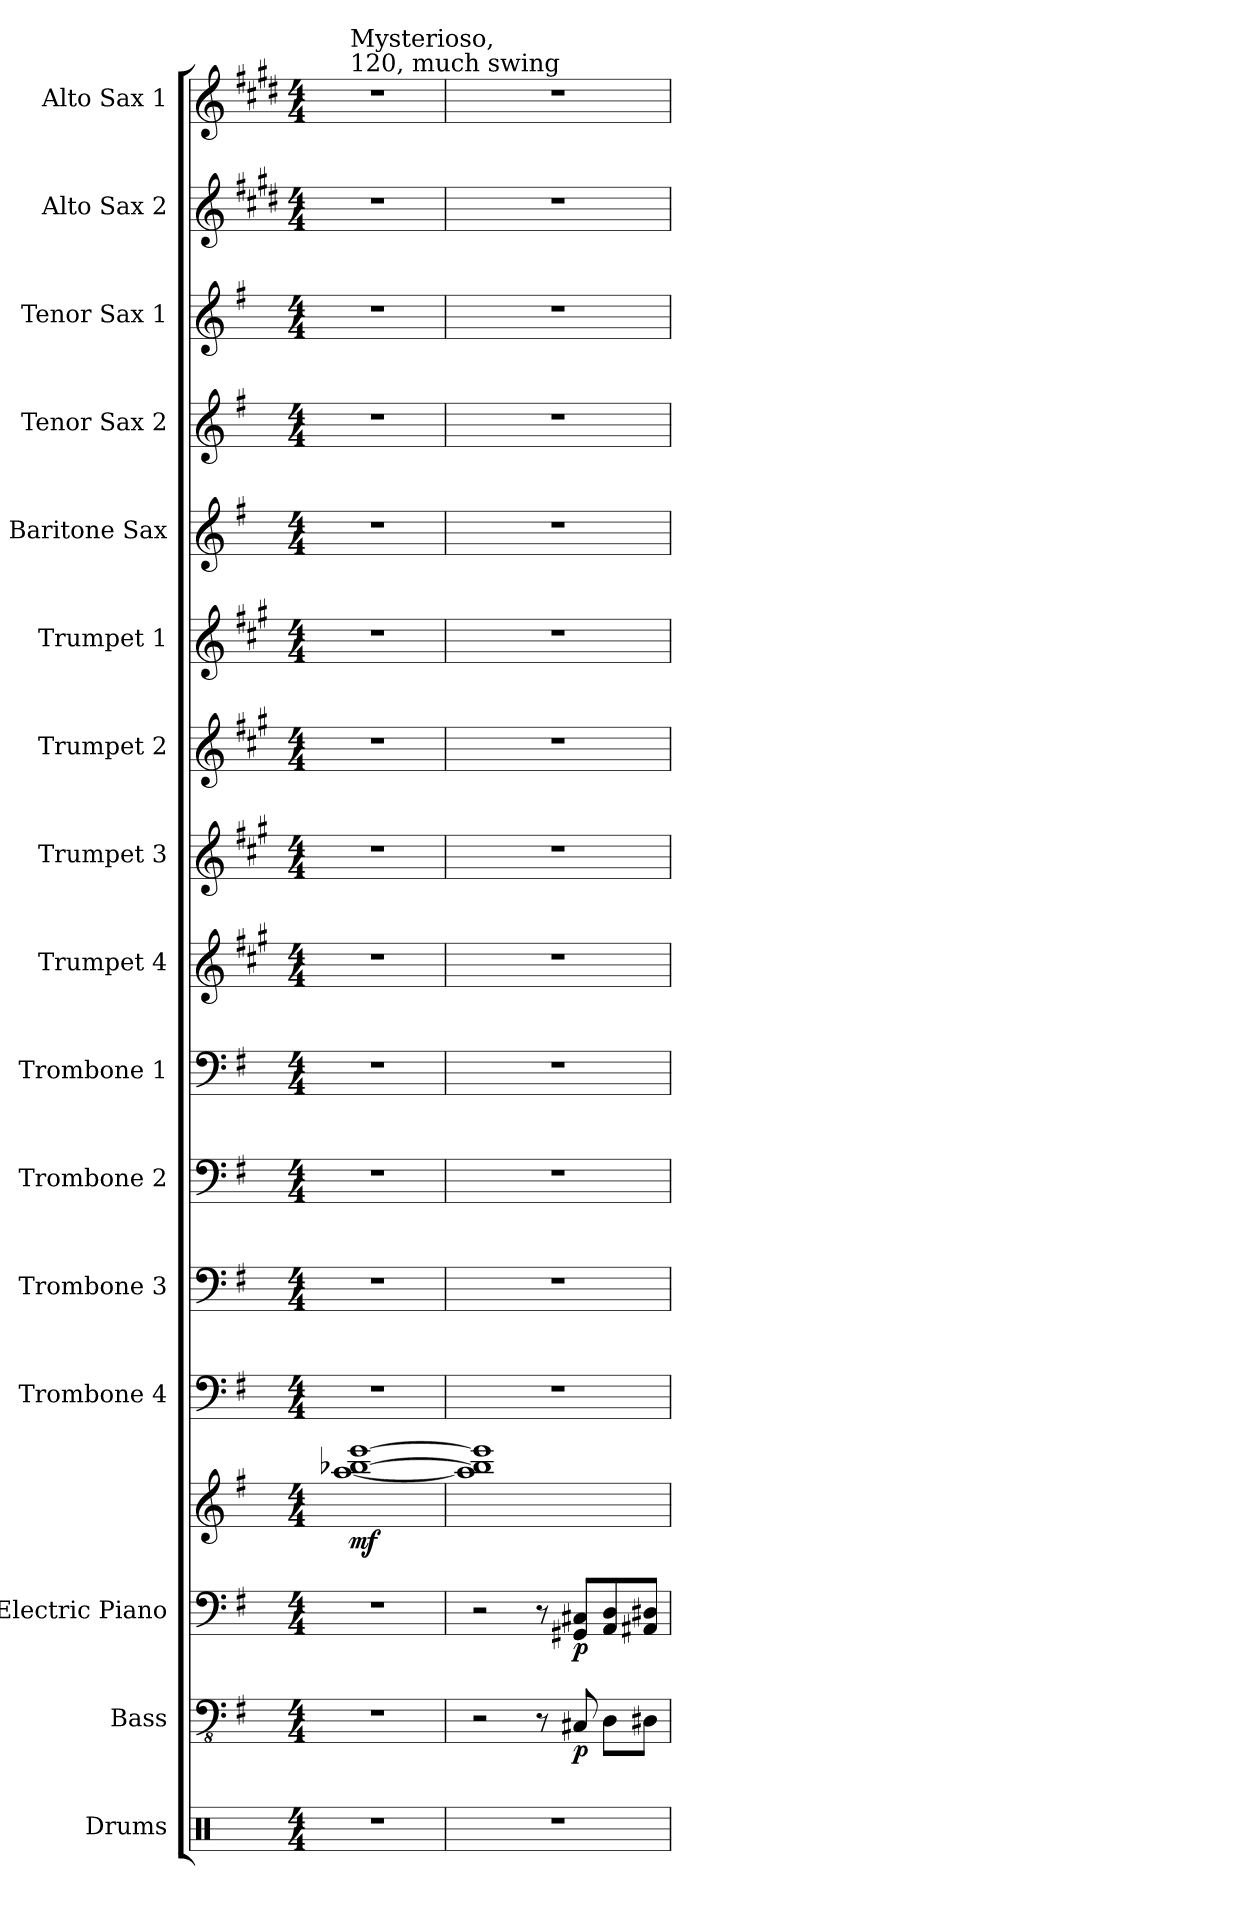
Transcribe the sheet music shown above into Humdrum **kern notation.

**kern	**kern	**dynam	**kern	**kern	**dynam	**kern	**kern	**kern	**kern	**kern	**kern	**kern	**kern	**kern	**kern	**kern	**kern	**kern
*part16	*part15	*part15	*part14	*part14	*part14	*part13	*part12	*part11	*part10	*part9	*part8	*part7	*part6	*part5	*part4	*part3	*part2	*part1
*staff17	*staff16	*staff16	*staff15	*staff14	*staff14/15	*staff13	*staff12	*staff11	*staff10	*staff9	*staff8	*staff7	*staff6	*staff5	*staff4	*staff3	*staff2	*staff1
*I"Drums	*I"Bass	*	*I"Electric Piano	*	*	*I"Trombone 4	*I"Trombone 3	*I"Trombone 2	*I"Trombone 1	*I"Trumpet 4	*I"Trumpet 3	*I"Trumpet 2	*I"Trumpet 1	*I"Baritone Sax	*I"Tenor Sax 2	*I"Tenor Sax 1	*I"Alto Sax 2	*I"Alto Sax 1
*I'Drums	*I'Bass	*	*I'E. Piano	*	*	*I'Tbn. 4	*I'Tbn. 3	*I'Tbn. 2	*I'Tbn. 1	*I'Tpt. 4	*I'Tpt. 3	*I'Tpt. 2	*I'Tpt. 1	*I'Bari	*I'Tenor 2	*I'Tenor 1	*I'Alto 2	*I'Alto 1
*clefX	*clefFv4	*	*clefF4	*clefG2	*	*clefF4	*clefF4	*clefF4	*clefF4	*clefG2	*clefG2	*clefG2	*clefG2	*clefG2	*clefG2	*clefG2	*clefG2	*clefG2
*	*	*	*	*	*	*	*	*	*	*ITrd1c2	*ITrd1c2	*ITrd1c2	*ITrd1c2	*ITrd12c21	*ITrd8c14	*ITrd8c14	*ITrd5c9	*ITrd5c9
*k[]	*k[f#]	*	*k[f#]	*k[f#]	*	*k[f#]	*k[f#]	*k[f#]	*k[f#]	*k[f#]	*k[f#]	*k[f#]	*k[f#]	*k[f#]	*k[f#]	*k[f#]	*k[f#]	*k[f#]
*M4/4	*M4/4	*	*M4/4	*M4/4	*	*M4/4	*M4/4	*M4/4	*M4/4	*M4/4	*M4/4	*M4/4	*M4/4	*M4/4	*M4/4	*M4/4	*M4/4	*M4/4
*MM120	*MM120	*	*MM120	*MM120	*	*MM120	*MM120	*MM120	*MM120	*MM120	*MM120	*MM120	*MM120	*MM120	*MM120	*MM120	*MM120	*MM120
=1	=1	=1	=1	=1	=1	=1	=1	=1	=1	=1	=1	=1	=1	=1	=1	=1	=1	=1
!	!	!	!	!	!	!	!	!	!	!	!	!	!	!	!	!	!	!LO:TX:a:t=120, much swing
!	!	!	!	!	!	!	!	!	!	!	!	!	!	!	!	!	!	!LO:TX:a:t=Mysterioso,
!	!	!	!	!	!LO:DY:b	!	!	!	!	!	!	!	!	!	!	!	!	!
1r	1r	.	1r	[1aa [1bb-X [1eee	mf	1r	1r	1r	1r	1r	1r	1r	1r	1r	1r	1r	1r	1r
=2	=2	=2	=2	=2	=2	=2	=2	=2	=2	=2	=2	=2	=2	=2	=2	=2	=2	=2
1r	2r	.	2r	1aa] 1bb-] 1eee]	.	1r	1r	1r	1r	1r	1r	1r	1r	1r	1r	1r	1r	1r
.	8r	.	8r	.	.	.	.	.	.	.	.	.	.	.	.	.	.	.
!	!	!LO:DY:b	!	!	!LO:DY:b=2	!	!	!	!	!	!	!	!	!	!	!	!	!
.	8CC#X/	p	8GG#X/ 8C#X/L	.	p	.	.	.	.	.	.	.	.	.	.	.	.	.
.	8DD\L	.	8AA/ 8D/	.	.	.	.	.	.	.	.	.	.	.	.	.	.	.
.	8DD#X\J	.	8AA#X/ 8D#X/J	.	.	.	.	.	.	.	.	.	.	.	.	.	.	.
=	=	=	=	=	=	=	=	=	=	=	=	=	=	=	=	=	=	=
*-	*-	*-	*-	*-	*-	*-	*-	*-	*-	*-	*-	*-	*-	*-	*-	*-	*-	*-
